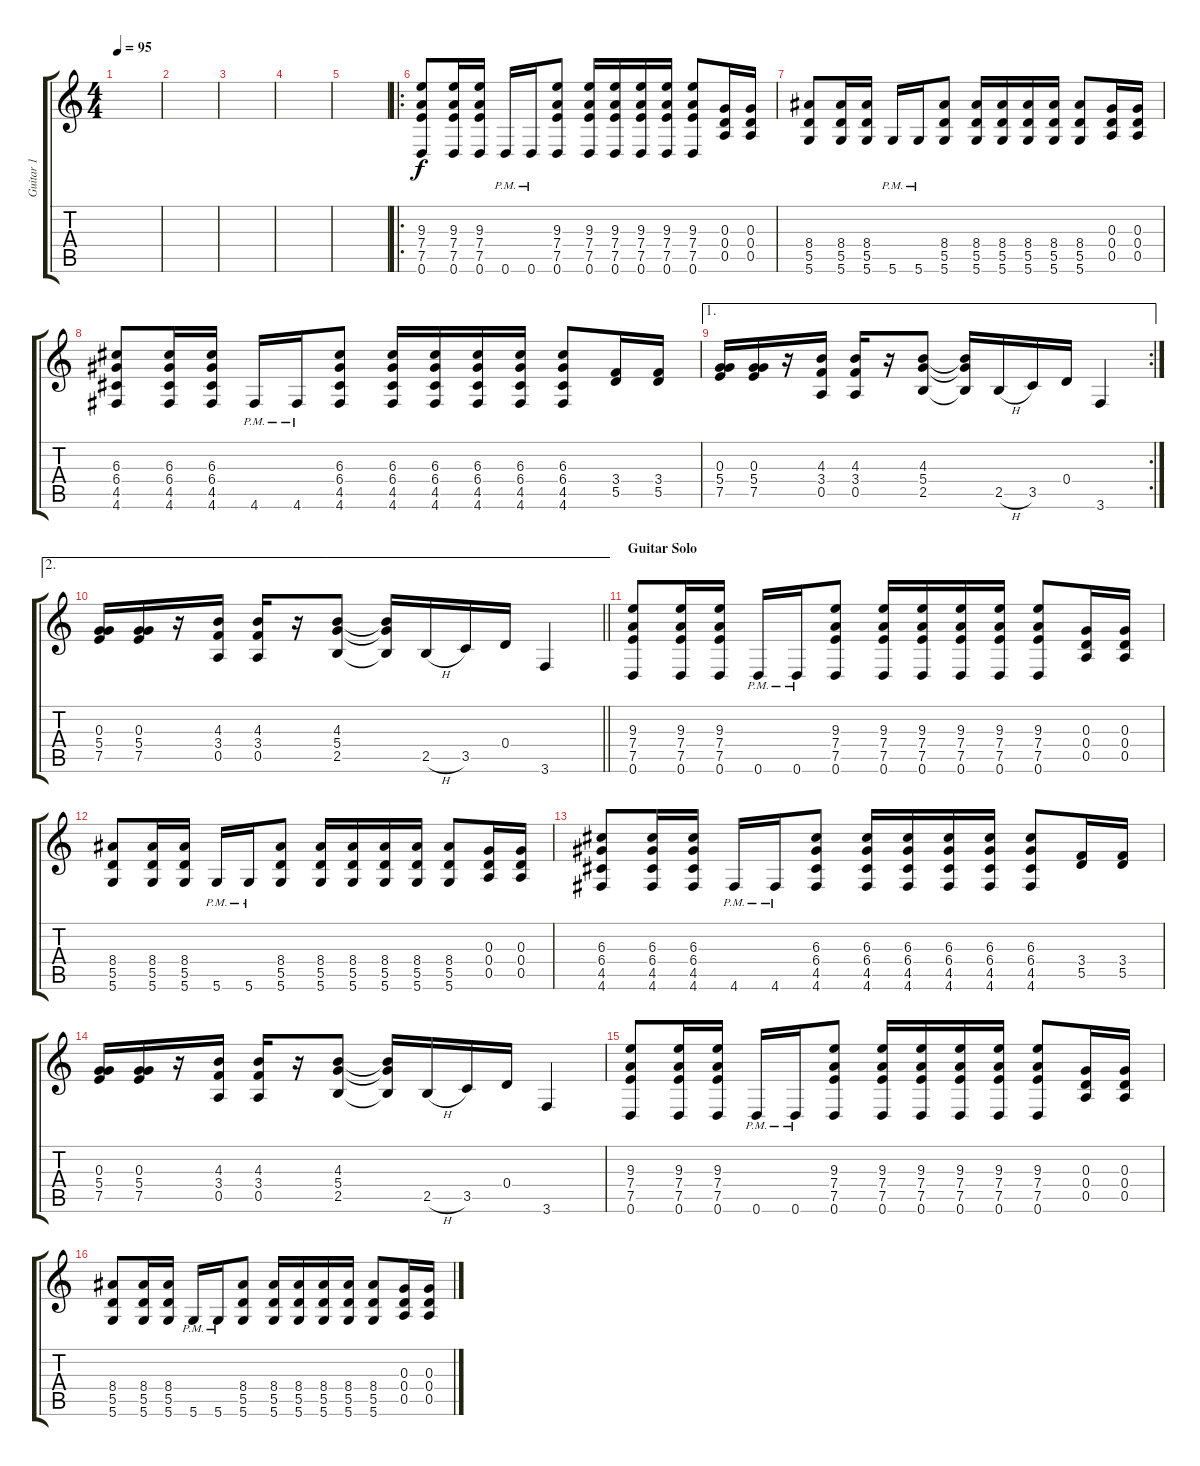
\track ("Guitar 1" "Guitar 1") {instrument distortionguitar}
\staff {score tabs}
\tuning (E4 B3 G3 D3 A2 D2) {hide}
\ts (4 4)
\tempo 95
\clef g2
\ks c
|
|
|
|
|
\ro
(9.3 7.4 7.5 0.6).8 (9.3 7.4 7.5 0.6).16 (9.3 7.4 7.5 0.6).16 0.6{pm}.16 0.6{pm}.16 (9.3 7.4 7.5 0.6).8 (9.3 7.4 7.5 0.6).16 (9.3 7.4 7.5 0.6).16 (9.3 7.4 7.5 0.6).16 (9.3 7.4 7.5 0.6).16 (9.3 7.4 7.5 0.6).8 (0.3 0.4 0.5).16 (0.3 0.4 0.5).16 |
(8.4 5.5 5.6).8 (8.4 5.5 5.6).16 (8.4 5.5 5.6).16 5.6{pm}.16 5.6{pm}.16 (8.4 5.5 5.6).8 (8.4 5.5 5.6).16 (8.4 5.5 5.6).16 (8.4 5.5 5.6).16 (8.4 5.5 5.6).16 (8.4 5.5 5.6).8 (0.3 0.4 0.5).16 (0.3 0.4 0.5).16 |
(6.3 6.4 4.5 4.6).8 (6.3 6.4 4.5 4.6).16 (6.3 6.4 4.5 4.6).16 4.6{pm}.16 4.6{pm}.16 (6.3 6.4 4.5 4.6).8 (6.3 6.4 4.5 4.6).16 (6.3 6.4 4.5 4.6).16 (6.3 6.4 4.5 4.6).16 (6.3 6.4 4.5 4.6).16 (6.3 6.4 4.5 4.6).8 (3.4 5.5).16 (3.4 5.5).16 |
\ae 1
\rc 2
(0.3 5.4 7.5).16 (0.3 5.4 7.5).16 r.16 (4.3 3.4 0.5).16 (4.3 3.4 0.5).16 r.16 (4.3 5.4 2.5).8 (4.3{t} 5.4{t} 2.5{t}).16 2.5{h}.16 3.5.16 0.4.16 3.6.4 |
\ae 2
\barLineRight lightlight
(0.3 5.4 7.5).16{volume 8} (0.3 5.4 7.5).16 r.16 (4.3 3.4 0.5).16 (4.3 3.4 0.5).16 r.16 (4.3 5.4 2.5).8 (4.3{t} 5.4{t} 2.5{t}).16 2.5{h}.16 3.5.16 0.4.16 3.6.4 |
\section ("" "Guitar Solo")
(9.3 7.4 7.5 0.6).8 (9.3 7.4 7.5 0.6).16 (9.3 7.4 7.5 0.6).16 0.6{pm}.16 0.6{pm}.16 (9.3 7.4 7.5 0.6).8 (9.3 7.4 7.5 0.6).16 (9.3 7.4 7.5 0.6).16 (9.3 7.4 7.5 0.6).16 (9.3 7.4 7.5 0.6).16 (9.3 7.4 7.5 0.6).8 (0.3 0.4 0.5).16 (0.3 0.4 0.5).16 |
(8.4 5.5 5.6).8 (8.4 5.5 5.6).16 (8.4 5.5 5.6).16 5.6{pm}.16 5.6{pm}.16 (8.4 5.5 5.6).8 (8.4 5.5 5.6).16 (8.4 5.5 5.6).16 (8.4 5.5 5.6).16 (8.4 5.5 5.6).16 (8.4 5.5 5.6).8 (0.3 0.4 0.5).16 (0.3 0.4 0.5).16 |
(6.3 6.4 4.5 4.6).8 (6.3 6.4 4.5 4.6).16 (6.3 6.4 4.5 4.6).16 4.6{pm}.16 4.6{pm}.16 (6.3 6.4 4.5 4.6).8 (6.3 6.4 4.5 4.6).16 (6.3 6.4 4.5 4.6).16 (6.3 6.4 4.5 4.6).16 (6.3 6.4 4.5 4.6).16 (6.3 6.4 4.5 4.6).8 (3.4 5.5).16 (3.4 5.5).16 |
(0.3 5.4 7.5).16 (0.3 5.4 7.5).16 r.16 (4.3 3.4 0.5).16 (4.3 3.4 0.5).16 r.16 (4.3 5.4 2.5).8 (4.3{t} 5.4{t} 2.5{t}).16 2.5{h}.16 3.5.16 0.4.16 3.6.4 |
(9.3 7.4 7.5 0.6).8 (9.3 7.4 7.5 0.6).16 (9.3 7.4 7.5 0.6).16 0.6{pm}.16 0.6{pm}.16 (9.3 7.4 7.5 0.6).8 (9.3 7.4 7.5 0.6).16 (9.3 7.4 7.5 0.6).16 (9.3 7.4 7.5 0.6).16 (9.3 7.4 7.5 0.6).16 (9.3 7.4 7.5 0.6).8 (0.3 0.4 0.5).16 (0.3 0.4 0.5).16 |
(8.4 5.5 5.6).8 (8.4 5.5 5.6).16 (8.4 5.5 5.6).16 5.6{pm}.16 5.6{pm}.16 (8.4 5.5 5.6).8 (8.4 5.5 5.6).16 (8.4 5.5 5.6).16 (8.4 5.5 5.6).16 (8.4 5.5 5.6).16 (8.4 5.5 5.6).8 (0.3 0.4 0.5).16 (0.3 0.4 0.5).16
